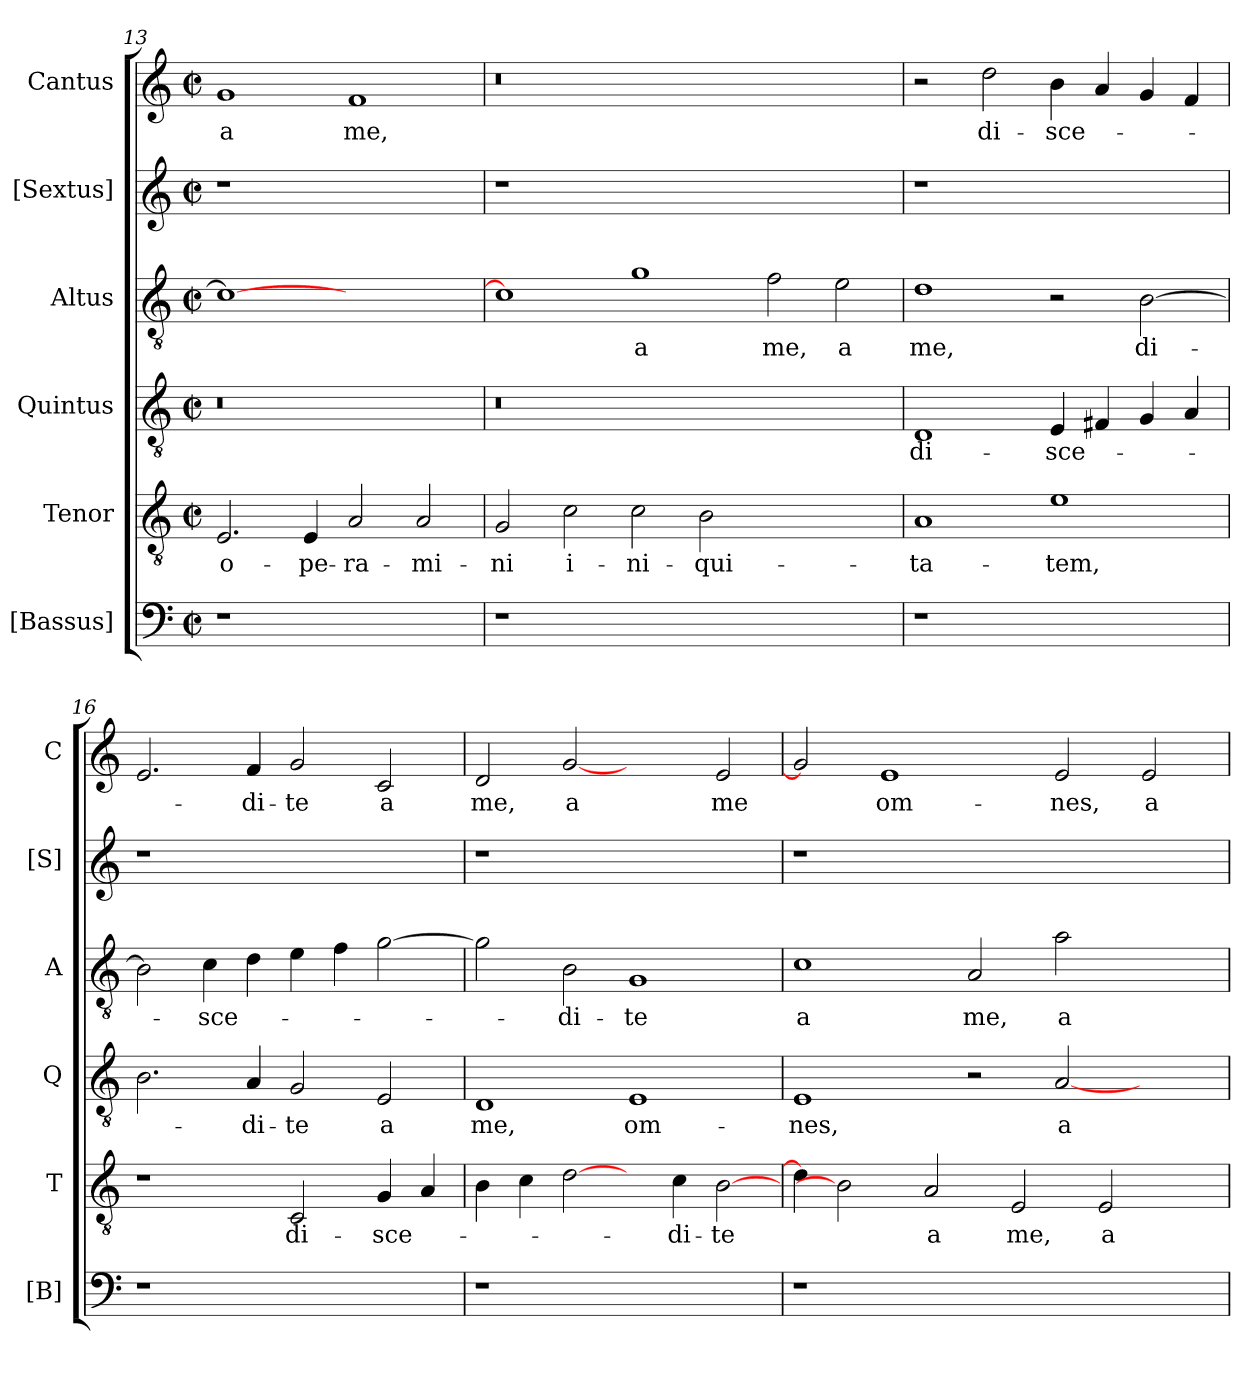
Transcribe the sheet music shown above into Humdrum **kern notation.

**kern	**kern	**text	**kern	**text	**kern	**text	**kern	**kern	**text
*part6	*part5	*part5	*part4	*part4	*part3	*part3	*part2	*part1	*part1
*staff6	*staff5	*staff5	*staff4	*staff4	*staff3	*staff3	*staff2	*staff1	*staff1
*I"[Bassus]	*I"Tenor	*	*I"Quintus	*	*I"Altus	*	*I"[Sextus]	*I"Cantus	*
*I'[B]	*I'T	*	*I'Q	*	*I'A	*	*I'[S]	*I'C	*
*clefF4	*clefGv2	*	*clefGv2	*	*clefGv2	*	*clefG2	*clefG2	*
*k[]	*k[]	*	*k[]	*	*k[]	*	*k[]	*k[]	*
*C:	*C:	*	*C:	*	*C:	*	*C:	*C:	*
*M2/2	*M2/2	*	*M2/2	*	*M2/2	*	*M2/2	*M2/2	*
*met(c|)	*met(c|)	*	*met(c|)	*	*met(c|)	*	*met(c|)	*met(c|)	*
=13	=13	=13	=13	=13	=13	=13	=13	=13	=13
!	!	!	!LO:N:vis=0	!	!	!	!	!	!
1r	2.E/	o-	1r	.	1c\_	.	1r	1g/	a
.	4E/	-pe-	.	.	.	.	.	.	.
1ryy	2A/	-ra-	1ryy	.	1ryy	.	1ryy	1f/	me,
.	2A/	-mi-	.	.	.	.	.	.	.
=14	=14	=14	=14	=14	=14	=14	=14	=14	=14
!	!	!	!LO:N:vis=0	!	!	!	!	!LO:N:vis=0	!
1r	2G/	-ni	1r	.	1c\]	.	1r	1r	.
.	2c\	i-	.	.	.	.	.	.	.
1ryy	2c\	-ni-	1ryy	.	1g\	a	1ryy	1ryy	.
.	2B\	-qui-	.	.	.	.	.	.	.
1ryy	1ryy	.	1ryy	.	2f\	me,	1ryy	1ryy	.
.	.	.	.	.	2e\	a	.	.	.
=15	=15	=15	=15	=15	=15	=15	=15	=15	=15
1r	1A/	-ta-	1D/	di-	1d\	me,	1r	2r	.
.	.	.	.	.	.	.	.	2dd\	di-
1ryy	1e\	-tem,	4E/	-sce-	2r	.	1ryy	4b\	-sce-
.	.	.	4F#X/	.	.	.	.	4a/	.
.	.	.	4G/	.	[2B\	di-	.	4g/	.
.	.	.	4A/	.	.	.	.	4f/	.
!!LO:PB:g=z
=16	=16	=16	=16	=16	=16	=16	=16	=16	=16
1r	1r	.	2.B\	.	2B\]	.	1r	2.e/	.
.	.	.	.	.	4c\	-sce-	.	.	.
.	.	.	4A/	-di-	4d\	.	.	4f/	-di-
1ryy	2C/	di-	2G/	-te	4e\	.	1ryy	2g/	-te
.	.	.	.	.	4f\	.	.	.	.
.	4G/	-sce-	2E/	a	[2g\	.	.	2c/	a
.	4A/	.	.	.	.	.	.	.	.
=17	=17	=17	=17	=17	=17	=17	=17	=17	=17
1r	4B\	.	1D/	me,	2g\]	.	1r	2d/	me,
.	4c\	.	.	.	.	.	.	.	.
.	[2d\	.	.	.	2B\	-di-	.	[2g/	a
1ryy	4ryy	.	1E/	om-	1G/	-te	1ryy	2ryy	.
.	4c\	-di-	.	.	.	.	.	.	.
.	[2B\	-te	.	.	.	.	.	2e/	me
=18	=18	=18	=18	=18	=18	=18	=18	=18	=18
1r	4d\]	.	1E/	-nes,	1c\	a	1r	2g/]	.
.	2B\]	.	.	.	.	.	.	.	.
.	.	.	.	.	.	.	.	1e/	om-
.	2A/	a	.	.	.	.	.	.	.
1ryy	.	.	2r	.	2A/	me,	1ryy	.	.
.	2E/	me,	.	.	.	.	.	.	.
.	.	.	[2A/	a	2a\	a	.	2e/	-nes,
.	2E/	a	.	.	.	.	.	.	.
2ryy	.	.	2ryy	.	2ryy	.	2ryy	2e/	a
.	4ryy	.	.	.	.	.	.	.	.
=	=	=	=	=	=	=	=	=	=
*-	*-	*-	*-	*-	*-	*-	*-	*-	*-
